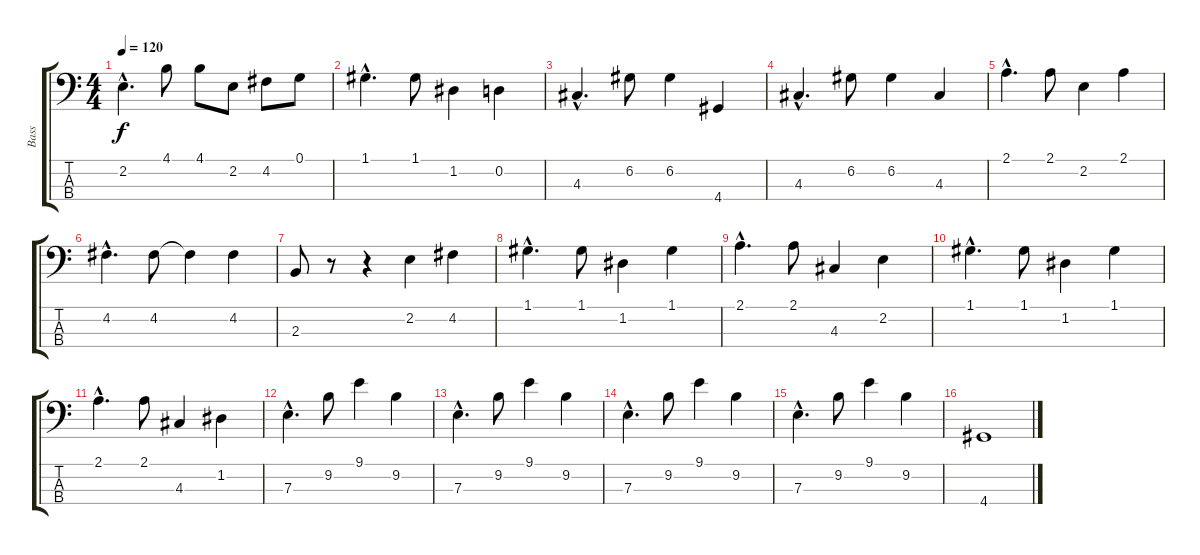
\track ("Bass" "Bass") {instrument electricbassfinger}
\staff {score tabs}
\tuning (G2 D2 A1 E1) {hide}
\ts (4 4)
\tempo 120
\clef f4
\ks c
2.2{hac}.4{d dy f} 4.1.8 4.1.8 2.2.8 4.2.8 0.1.8 |
1.1{hac}.4{d} 1.1.8 1.2.4 0.2.4 |
4.3{hac}.4{d} 6.2.8 6.2.4 4.4.4 |
4.3{hac}.4{d} 6.2.8 6.2.4 4.3.4 |
2.1{hac}.4{d} 2.1.8 2.2.4 2.1.4 |
4.2{hac}.4{d} 4.2.8 4.2{t}.4 4.2.4 |
2.3.8 r.8 r.4 2.2.4 4.2.4 |
1.1{hac}.4{d} 1.1.8 1.2.4 1.1.4 |
2.1{hac}.4{d} 2.1.8 4.3.4 2.2.4 |
1.1{hac}.4{d} 1.1.8 1.2.4 1.1.4 |
2.1{hac}.4{d} 2.1.8 4.3.4 1.2.4 |
7.3{hac}.4{d} 9.2.8 9.1.4 9.2.4 |
7.3{hac}.4{d} 9.2.8 9.1.4 9.2.4 |
7.3{hac}.4{d} 9.2.8 9.1.4 9.2.4 |
7.3{hac}.4{d} 9.2.8 9.1.4 9.2.4 |
4.4.1
